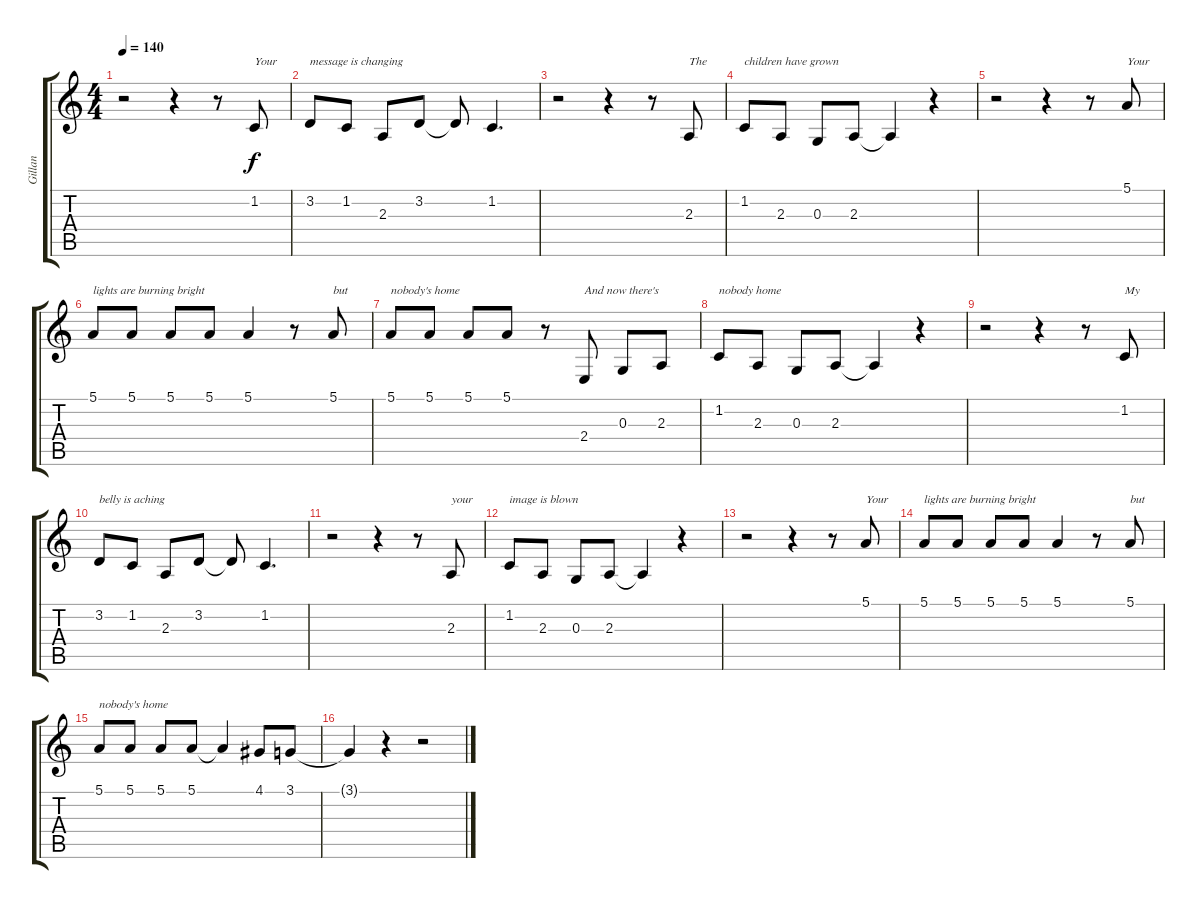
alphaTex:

\track ("Gillan" "Gillan") {instrument violin}
\staff {score tabs}
\tuning (E4 B3 G3 D3 A2 E2) {hide}
\ts (4 4)
\tempo 140
\clef g2
\ks c
r.2{dy f} r.4 r.8 1.2.8{txt "Your"} |
3.2.8{txt "message is changing"} 1.2.8 2.3.8 3.2.8 3.2{t}.8 1.2.4{d} |
r.2 r.4 r.8 2.3.8{txt "The"} |
1.2.8{txt "children have grown"} 2.3.8 0.3.8 2.3.8 2.3{t}.4 r.4 |
r.2 r.4 r.8 5.1.8{txt "Your"} |
5.1.8{txt "lights are burning bright"} 5.1.8 5.1.8 5.1.8 5.1.4 r.8 5.1.8{txt "but"} |
5.1.8{txt "nobody's home"} 5.1.8 5.1.8 5.1.8 r.8 2.4.8{txt "And now there's"} 0.3.8 2.3.8 |
1.2.8{txt "nobody home"} 2.3.8 0.3.8 2.3.8 2.3{t}.4 r.4 |
r.2 r.4 r.8 1.2.8{txt "My"} |
3.2.8{txt "belly is aching"} 1.2.8 2.3.8 3.2.8 3.2{t}.8 1.2.4{d} |
r.2 r.4 r.8 2.3.8{txt "your"} |
1.2.8{txt "image is blown"} 2.3.8 0.3.8 2.3.8 2.3{t}.4 r.4 |
r.2 r.4 r.8 5.1.8{txt "Your"} |
5.1.8{txt "lights are burning bright"} 5.1.8 5.1.8 5.1.8 5.1.4 r.8 5.1.8{txt "but"} |
5.1.8{txt "nobody's home"} 5.1.8 5.1.8 5.1.8 5.1{t}.4 4.1.8 3.1.8 |
3.1{t}.4 r.4 r.2
